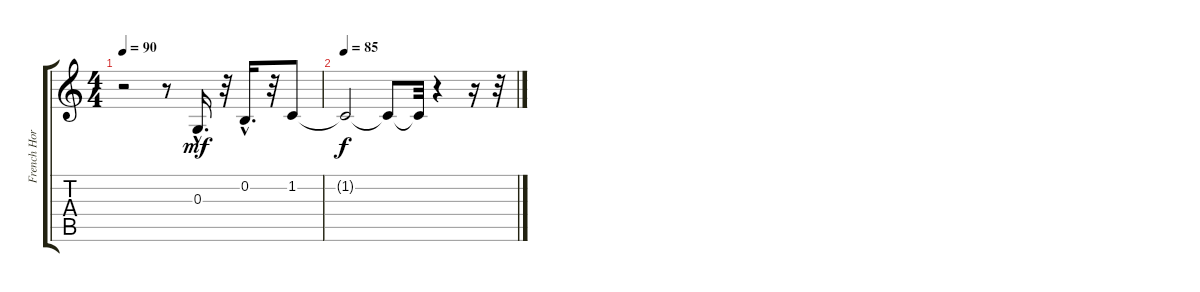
\track ("French Horn" "French Hor") {instrument frenchhorn}
\staff {score tabs}
\tuning (E4 B3 G3 D3 A2 E2) {hide}
\ts (4 4)
\tempo 90
\clef g2
\ks c
r.2{dy f} r.8 0.3{hac}.16{d dy mf volume 2} r.32 0.2{hac}.16{d volume 2} r.32 1.2.8{volume 2} |
\tempo 85
1.2{t}.2{dy f} 1.2{t}.8 1.2{t}.32 r.4 r.16 r.32
